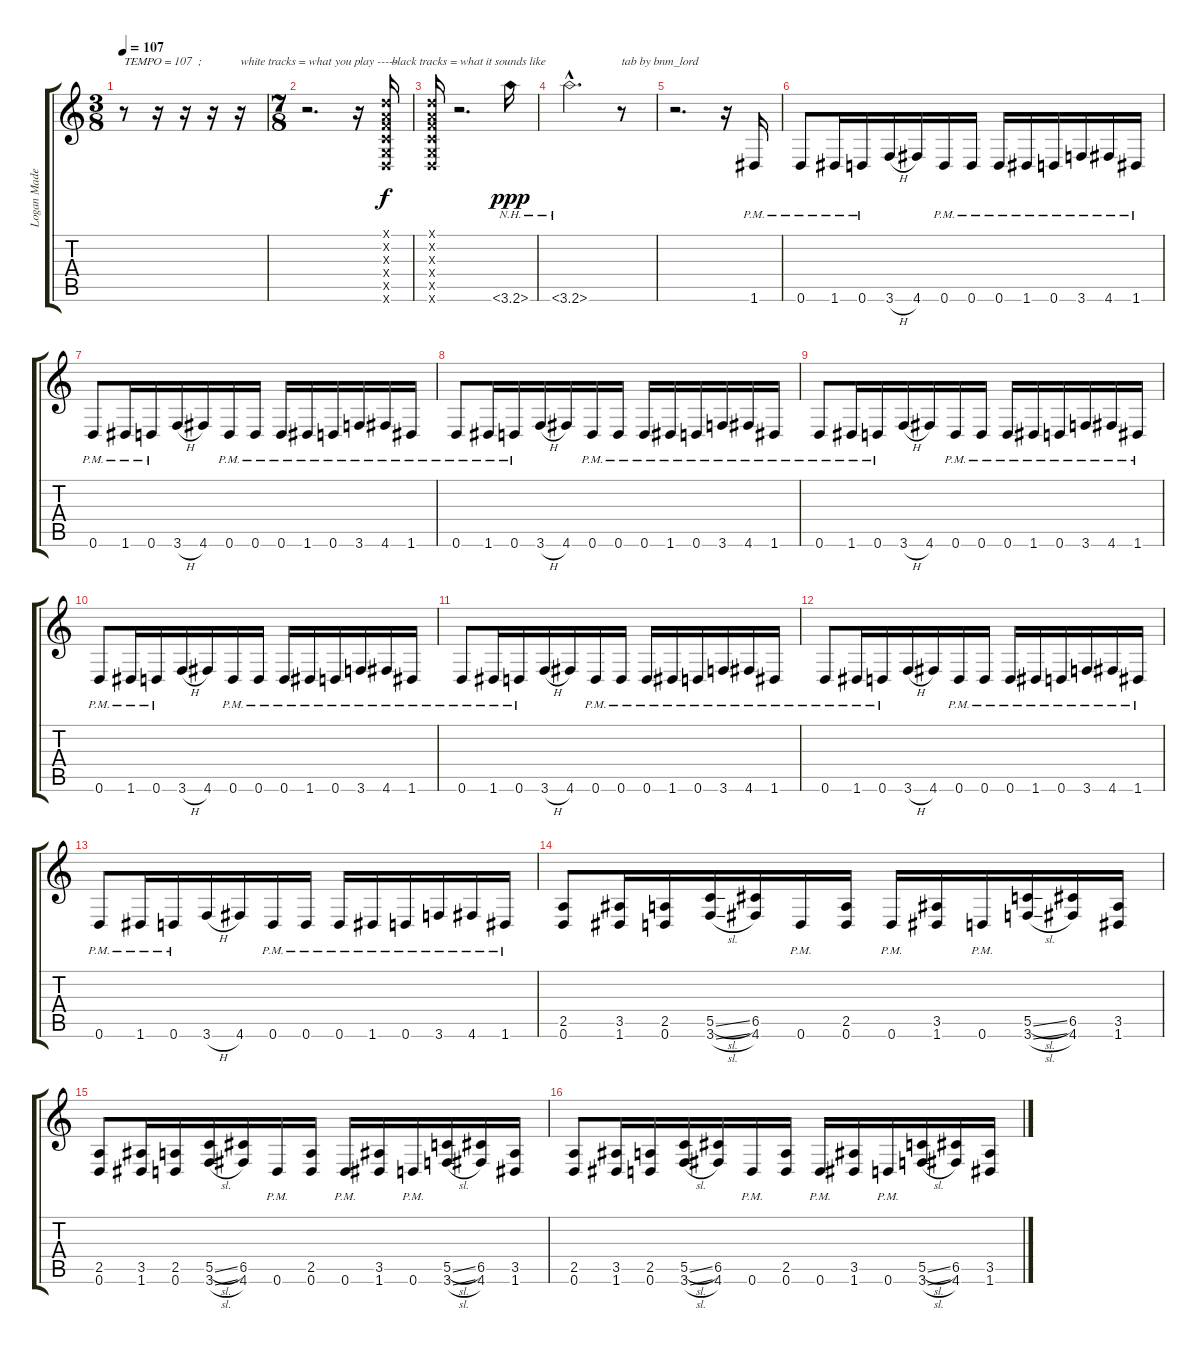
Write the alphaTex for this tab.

\track ("Logan Mader" "Logan Made") {instrument distortionguitar}
\staff {score tabs}
\tuning (D4 A3 F3 C3 G2 D2) {hide}
\ts (3 8)
\tempo 107
\clef g2
\ks c
r.8{txt "TEMPO = 107  ;" dy f instrument distortionguitar} r.16 r.16 r.16 r.16{txt "white tracks = what you play -----"} |
\ts (7 8)
r.2{d} r.16{txt "           black tracks = what it sounds like"} (0.1{x} 0.2{x} 0.3{x} 0.4{x} 0.5{x} 0.6{x}).16 |
(0.1{x} 0.2{x} 0.3{x} 0.4{x} 0.5{x} 0.6{x}).16 r.2{d} 3.6{nh}.16{dy ppp} |
3.6{nh hac}.2{d} r.8{txt "tab by bnm_lord"} |
r.2{d} r.16 1.6{pm}.16 |
0.6{pm}.8 1.6{pm}.16 0.6{pm}.16 3.6{h}.16 4.6.16 0.6{pm}.16 0.6{pm}.16 0.6{pm}.16 1.6{pm}.16 0.6{pm}.16 3.6{pm}.16 4.6{pm}.16 1.6{pm}.16 |
0.6{pm}.8 1.6{pm}.16 0.6{pm}.16 3.6{h}.16 4.6.16 0.6{pm}.16 0.6{pm}.16 0.6{pm}.16 1.6{pm}.16 0.6{pm}.16 3.6{pm}.16 4.6{pm}.16 1.6{pm}.16 |
0.6{pm}.8 1.6{pm}.16 0.6{pm}.16 3.6{h}.16 4.6.16 0.6{pm}.16 0.6{pm}.16 0.6{pm}.16 1.6{pm}.16 0.6{pm}.16 3.6{pm}.16 4.6{pm}.16 1.6{pm}.16 |
0.6{pm}.8 1.6{pm}.16 0.6{pm}.16 3.6{h}.16 4.6.16 0.6{pm}.16 0.6{pm}.16 0.6{pm}.16 1.6{pm}.16 0.6{pm}.16 3.6{pm}.16 4.6{pm}.16 1.6{pm}.16 |
0.6{pm}.8 1.6{pm}.16 0.6{pm}.16 3.6{h}.16 4.6.16 0.6{pm}.16 0.6{pm}.16 0.6{pm}.16 1.6{pm}.16 0.6{pm}.16 3.6{pm}.16 4.6{pm}.16 1.6{pm}.16 |
0.6{pm}.8 1.6{pm}.16 0.6{pm}.16 3.6{h}.16 4.6.16 0.6{pm}.16 0.6{pm}.16 0.6{pm}.16 1.6{pm}.16 0.6{pm}.16 3.6{pm}.16 4.6{pm}.16 1.6{pm}.16 |
0.6{pm}.8 1.6{pm}.16 0.6{pm}.16 3.6{h}.16 4.6.16 0.6{pm}.16 0.6{pm}.16 0.6{pm}.16 1.6{pm}.16 0.6{pm}.16 3.6{pm}.16 4.6{pm}.16 1.6{pm}.16 |
0.6{pm}.8 1.6{pm}.16 0.6{pm}.16 3.6{h}.16 4.6.16 0.6{pm}.16 0.6{pm}.16 0.6{pm}.16 1.6{pm}.16 0.6{pm}.16 3.6{pm}.16 4.6{pm}.16 1.6{pm}.16 |
(2.5 0.6).8 (3.5 1.6).16 (2.5 0.6).16 (5.5{sl} 3.6{sl}).16 (6.5 4.6).16 0.6{pm}.16 (2.5 0.6).16 0.6{pm}.16 (3.5 1.6).16 0.6{pm}.16 (5.5{sl} 3.6{sl}).16 (6.5 4.6).16 (3.5 1.6).16 |
(2.5 0.6).8 (3.5 1.6).16 (2.5 0.6).16 (5.5{sl} 3.6{sl}).16 (6.5 4.6).16 0.6{pm}.16 (2.5 0.6).16 0.6{pm}.16 (3.5 1.6).16 0.6{pm}.16 (5.5{sl} 3.6{sl}).16 (6.5 4.6).16 (3.5 1.6).16 |
(2.5 0.6).8 (3.5 1.6).16 (2.5 0.6).16 (5.5{sl} 3.6{sl}).16 (6.5 4.6).16 0.6{pm}.16 (2.5 0.6).16 0.6{pm}.16 (3.5 1.6).16 0.6{pm}.16 (5.5{sl} 3.6{sl}).16 (6.5 4.6).16 (3.5 1.6).16
